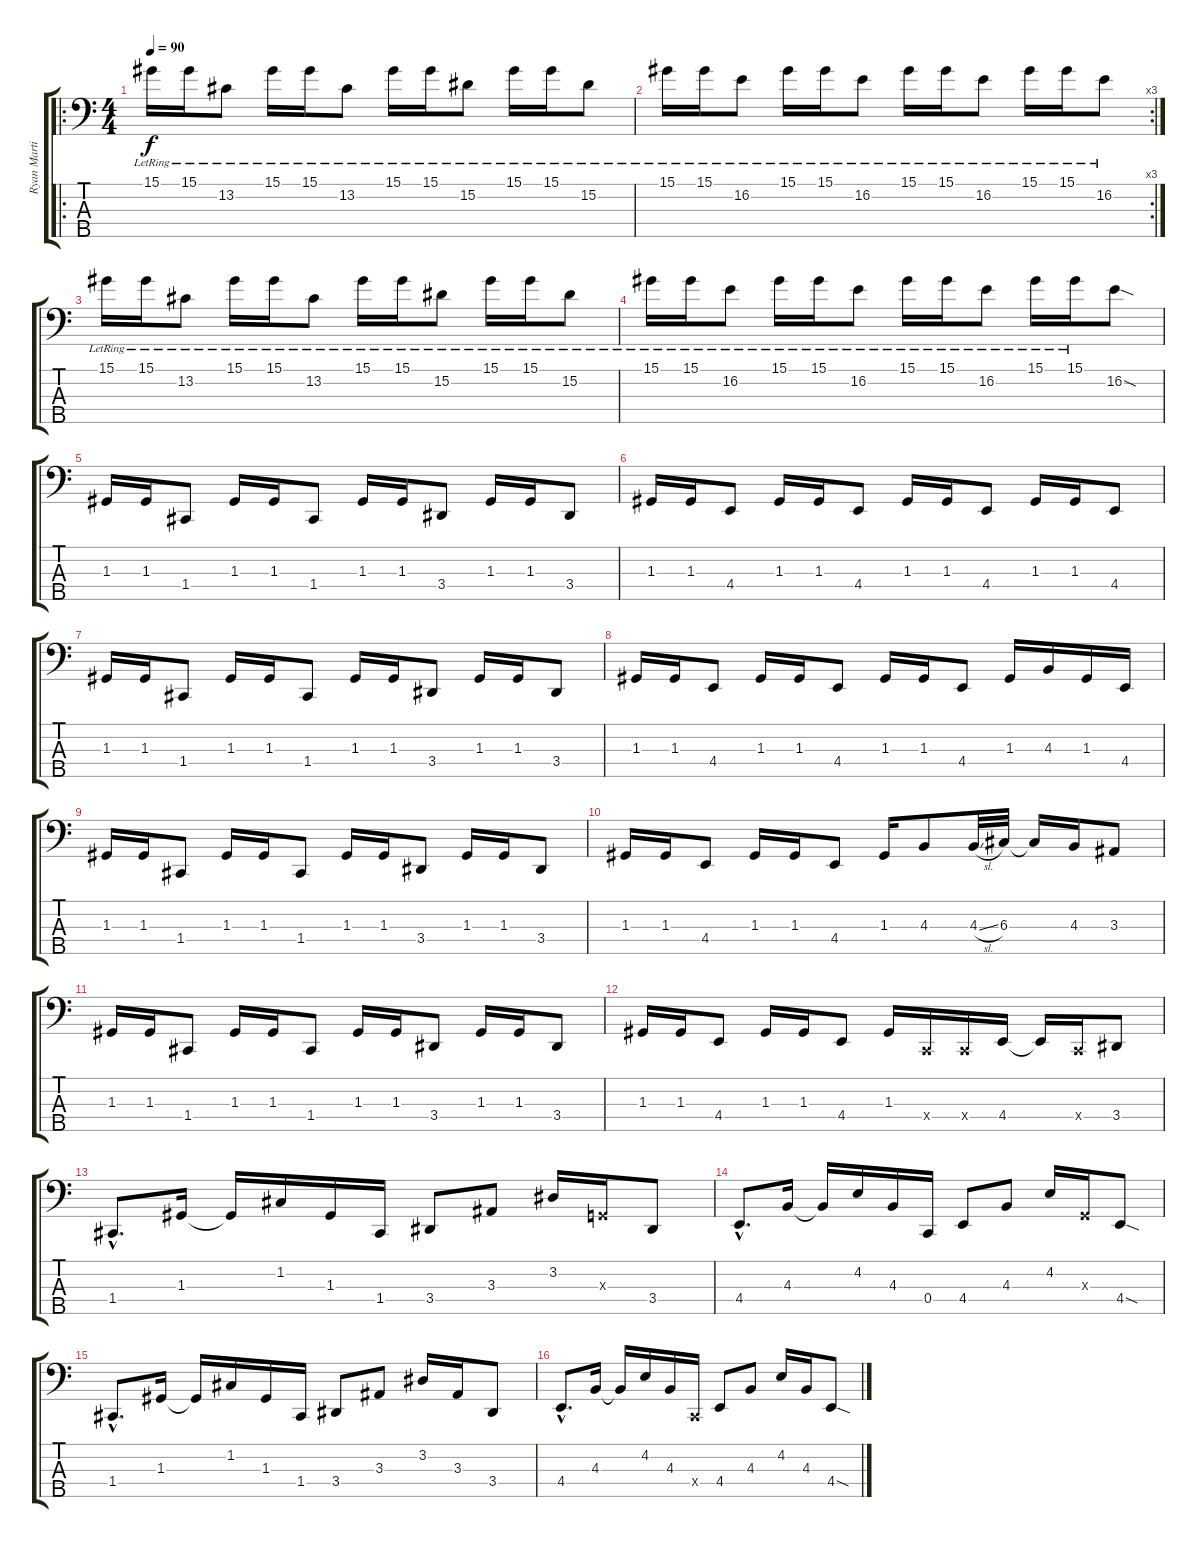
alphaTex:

\track ("Ryan Martinie" "Ryan Marti") {instrument electricbassfinger}
\staff {score tabs}
\tuning (F2 C2 G1 C1 G0) {hide}
\ro
\ts (4 4)
\tempo 90
\clef f4
\ks c
15.1{lr}.16{dy f} 15.1{lr}.16 13.2{lr}.8 15.1{lr}.16 15.1{lr}.16 13.2{lr}.8 15.1{lr}.16 15.1{lr}.16 15.2{lr}.8 15.1{lr}.16 15.1{lr}.16 15.2{lr}.8 |
\rc 3
15.1{lr}.16 15.1{lr}.16 16.2{lr}.8 15.1{lr}.16 15.1{lr}.16 16.2{lr}.8 15.1{lr}.16 15.1{lr}.16 16.2{lr}.8 15.1{lr}.16 15.1{lr}.16 16.2{lr}.8 |
15.1{lr}.16 15.1{lr}.16 13.2{lr}.8 15.1{lr}.16 15.1{lr}.16 13.2{lr}.8 15.1{lr}.16 15.1{lr}.16 15.2{lr}.8 15.1{lr}.16 15.1{lr}.16 15.2{lr}.8 |
15.1{lr}.16 15.1{lr}.16 16.2{lr}.8 15.1{lr}.16 15.1{lr}.16 16.2{lr}.8 15.1{lr}.16 15.1{lr}.16 16.2{lr}.8 15.1{lr}.16 15.1{lr}.16 16.2{sod}.8 |
1.3.16 1.3.16 1.4.8 1.3.16 1.3.16 1.4.8 1.3.16 1.3.16 3.4.8 1.3.16 1.3.16 3.4.8 |
1.3.16 1.3.16 4.4.8 1.3.16 1.3.16 4.4.8 1.3.16 1.3.16 4.4.8 1.3.16 1.3.16 4.4.8 |
1.3.16 1.3.16 1.4.8 1.3.16 1.3.16 1.4.8 1.3.16 1.3.16 3.4.8 1.3.16 1.3.16 3.4.8 |
1.3.16 1.3.16 4.4.8 1.3.16 1.3.16 4.4.8 1.3.16 1.3.16 4.4.8 1.3.16 4.3.16 1.3.16 4.4.16 |
1.3.16 1.3.16 1.4.8 1.3.16 1.3.16 1.4.8 1.3.16 1.3.16 3.4.8 1.3.16 1.3.16 3.4.8 |
1.3.16 1.3.16 4.4.8 1.3.16 1.3.16 4.4.8 1.3.16 4.3.8 4.3{sl}.32 6.3.32 6.3{t}.16 4.3.16 3.3.8 |
1.3.16 1.3.16 1.4.8 1.3.16 1.3.16 1.4.8 1.3.16 1.3.16 3.4.8 1.3.16 1.3.16 3.4.8 |
1.3.16 1.3.16 4.4.8 1.3.16 1.3.16 4.4.8 1.3.16 0.4{x}.16 0.4{x}.16 4.4.16 4.4{t}.16 0.4{x}.16 3.4.8 |
1.4{hac}.8{d} 1.3.16 1.3{t}.16 1.2.16 1.3.16 1.4.16 3.4.8 3.3.8 3.2.16 0.3{x}.16 3.4.8 |
4.4{hac}.8{d} 4.3.16 4.3{t}.16 4.2.16 4.3.16 0.4.16 4.4.8 4.3.8 4.2.16 0.3{x}.16 4.4{sod}.8 |
1.4{hac}.8{d} 1.3.16 1.3{t}.16 1.2.16 1.3.16 1.4.16 3.4.8 3.3.8 3.2.16 3.3.16 3.4.8 |
4.4{hac}.8{d} 4.3.16 4.3{t}.16 4.2.16 4.3.16 0.4{x}.16 4.4.8 4.3.8 4.2.16 4.3.16 4.4{sod}.8
